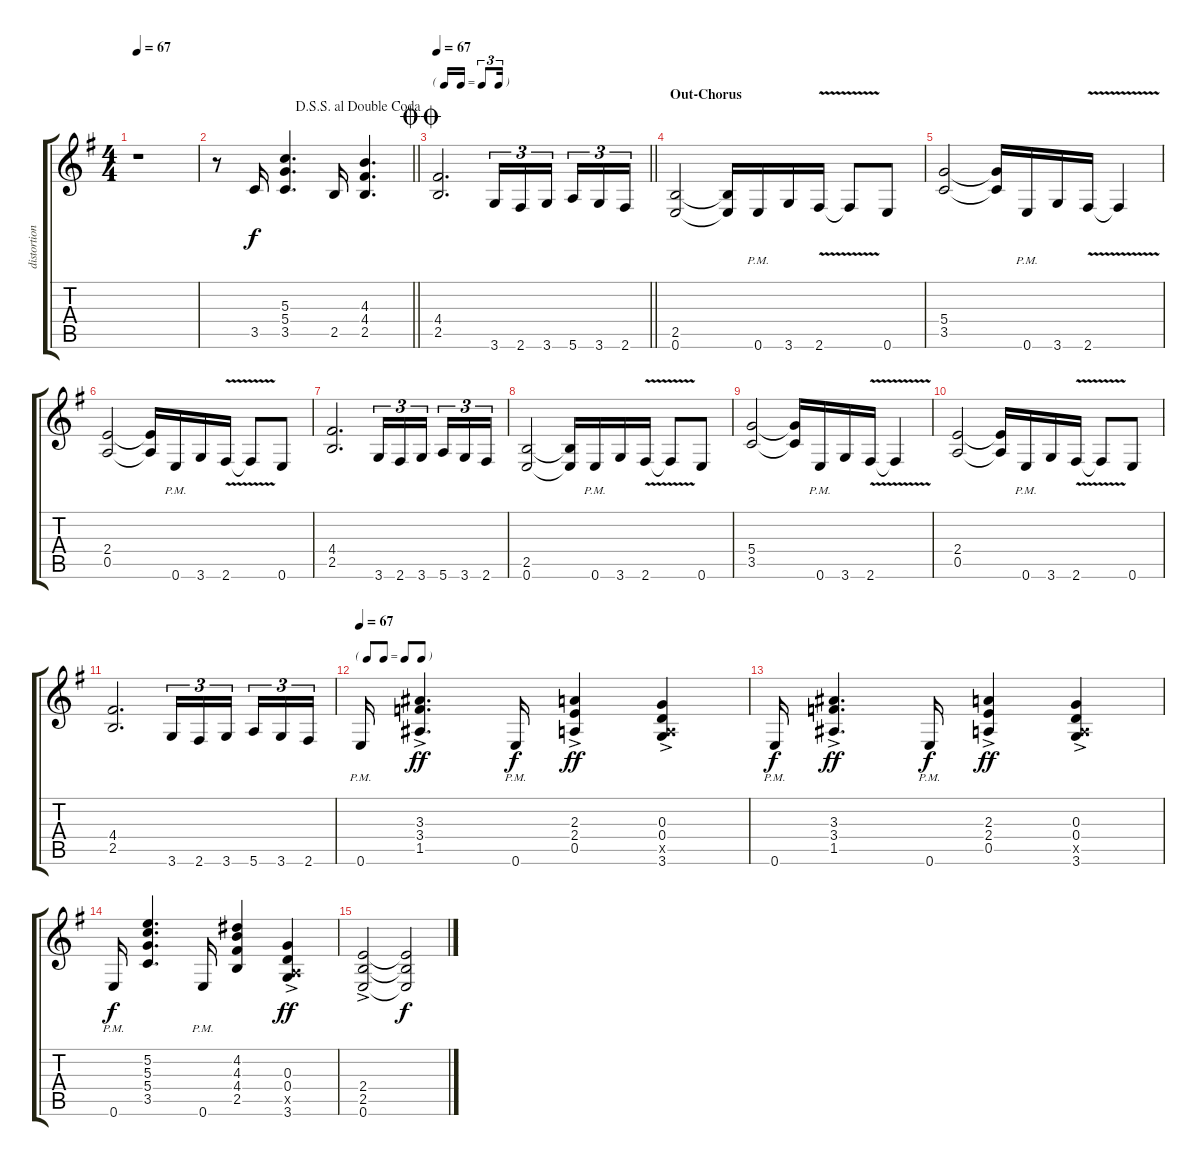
\track ("distortion guitar" "distortion") {instrument distortionguitar}
\staff {score tabs}
\tuning (E4 B3 G3 D3 A2 E2) {hide}
\ts (4 4)
\tempo 67
\clef g2
\ks g
r.1{dy mf} |
\jump dalsegnosegnoaldoublecoda
\barLineRight lightlight
r.8 3.5.16{dy f} (5.3 5.4 3.5).4{d} 2.5.16 (4.3 4.4 2.5).4{d} |
\tf triplet16th
\jump doublecoda
\tempo 67
\barLineRight lightlight
(4.4 2.5).2{d} 3.6.16{tu (3 2)} 2.6.16{tu (3 2)} 3.6.16{tu (3 2) beam splitsecondary} 5.6.16{tu (3 2)} 3.6.16{tu (3 2)} 2.6.16{tu (3 2)} |
\section ("" "Out-Chorus")
(2.5 0.6).2 (2.5{t} 0.6{t}).16 0.6{pm}.16 3.6.16 2.6{v}.16 2.6{v t}.8 0.6.8 |
(5.4 3.5).2 (5.4{t} 3.5{t}).16 0.6{pm}.16 3.6.16 2.6{v}.16 2.6{v t}.4 |
(2.4 0.5).2 (2.4{t} 0.5{t}).16 0.6{pm}.16 3.6.16 2.6{v}.16 2.6{v t}.8 0.6.8 |
(4.4 2.5).2{d} 3.6.16{tu (3 2)} 2.6.16{tu (3 2)} 3.6.16{tu (3 2) beam splitsecondary} 5.6.16{tu (3 2)} 3.6.16{tu (3 2)} 2.6.16{tu (3 2)} |
(2.5 0.6).2 (2.5{t} 0.6{t}).16 0.6{pm}.16 3.6.16 2.6{v}.16 2.6{v t}.8 0.6.8 |
(5.4 3.5).2 (5.4{t} 3.5{t}).16 0.6{pm}.16 3.6.16 2.6{v}.16 2.6{v t}.4 |
(2.4 0.5).2 (2.4{t} 0.5{t}).16 0.6{pm}.16 3.6.16 2.6{v}.16 2.6{v t}.8 0.6.8 |
(4.4 2.5).2{d} 3.6.16{tu (3 2)} 2.6.16{tu (3 2)} 3.6.16{tu (3 2) beam splitsecondary} 5.6.16{tu (3 2)} 3.6.16{tu (3 2)} 2.6.16{tu (3 2)} |
\tf none
\tempo 67
0.6{pm}.16 (3.3{ac} 3.4{ac} 1.5{ac}).4{d dy ff} 0.6{pm}.16{dy f} (2.3{ac} 2.4{ac} 0.5{ac}).4{dy ff} (0.3{ac} 0.4{ac} 0.5{ac x} 3.6{ac}).4 |
0.6{pm}.16{dy f} (3.3{ac} 3.4{ac} 1.5{ac}).4{d dy ff} 0.6{pm}.16{dy f} (2.3{ac} 2.4{ac} 0.5{ac}).4{dy ff} (0.3{ac} 0.4{ac} 0.5{ac x} 3.6{ac}).4 |
0.6{pm}.16{dy f} (5.2 5.3 5.4 3.5).4{d} 0.6{pm}.16 (4.2 4.3 4.4 2.5).4 (0.3{ac} 0.4{ac} 0.5{ac x} 3.6{ac}).4{dy ff} |
(2.4{ac} 2.5{ac} 0.6{ac}).2 (2.4{t} 2.5{t} 0.6{t}).2{dy f}
